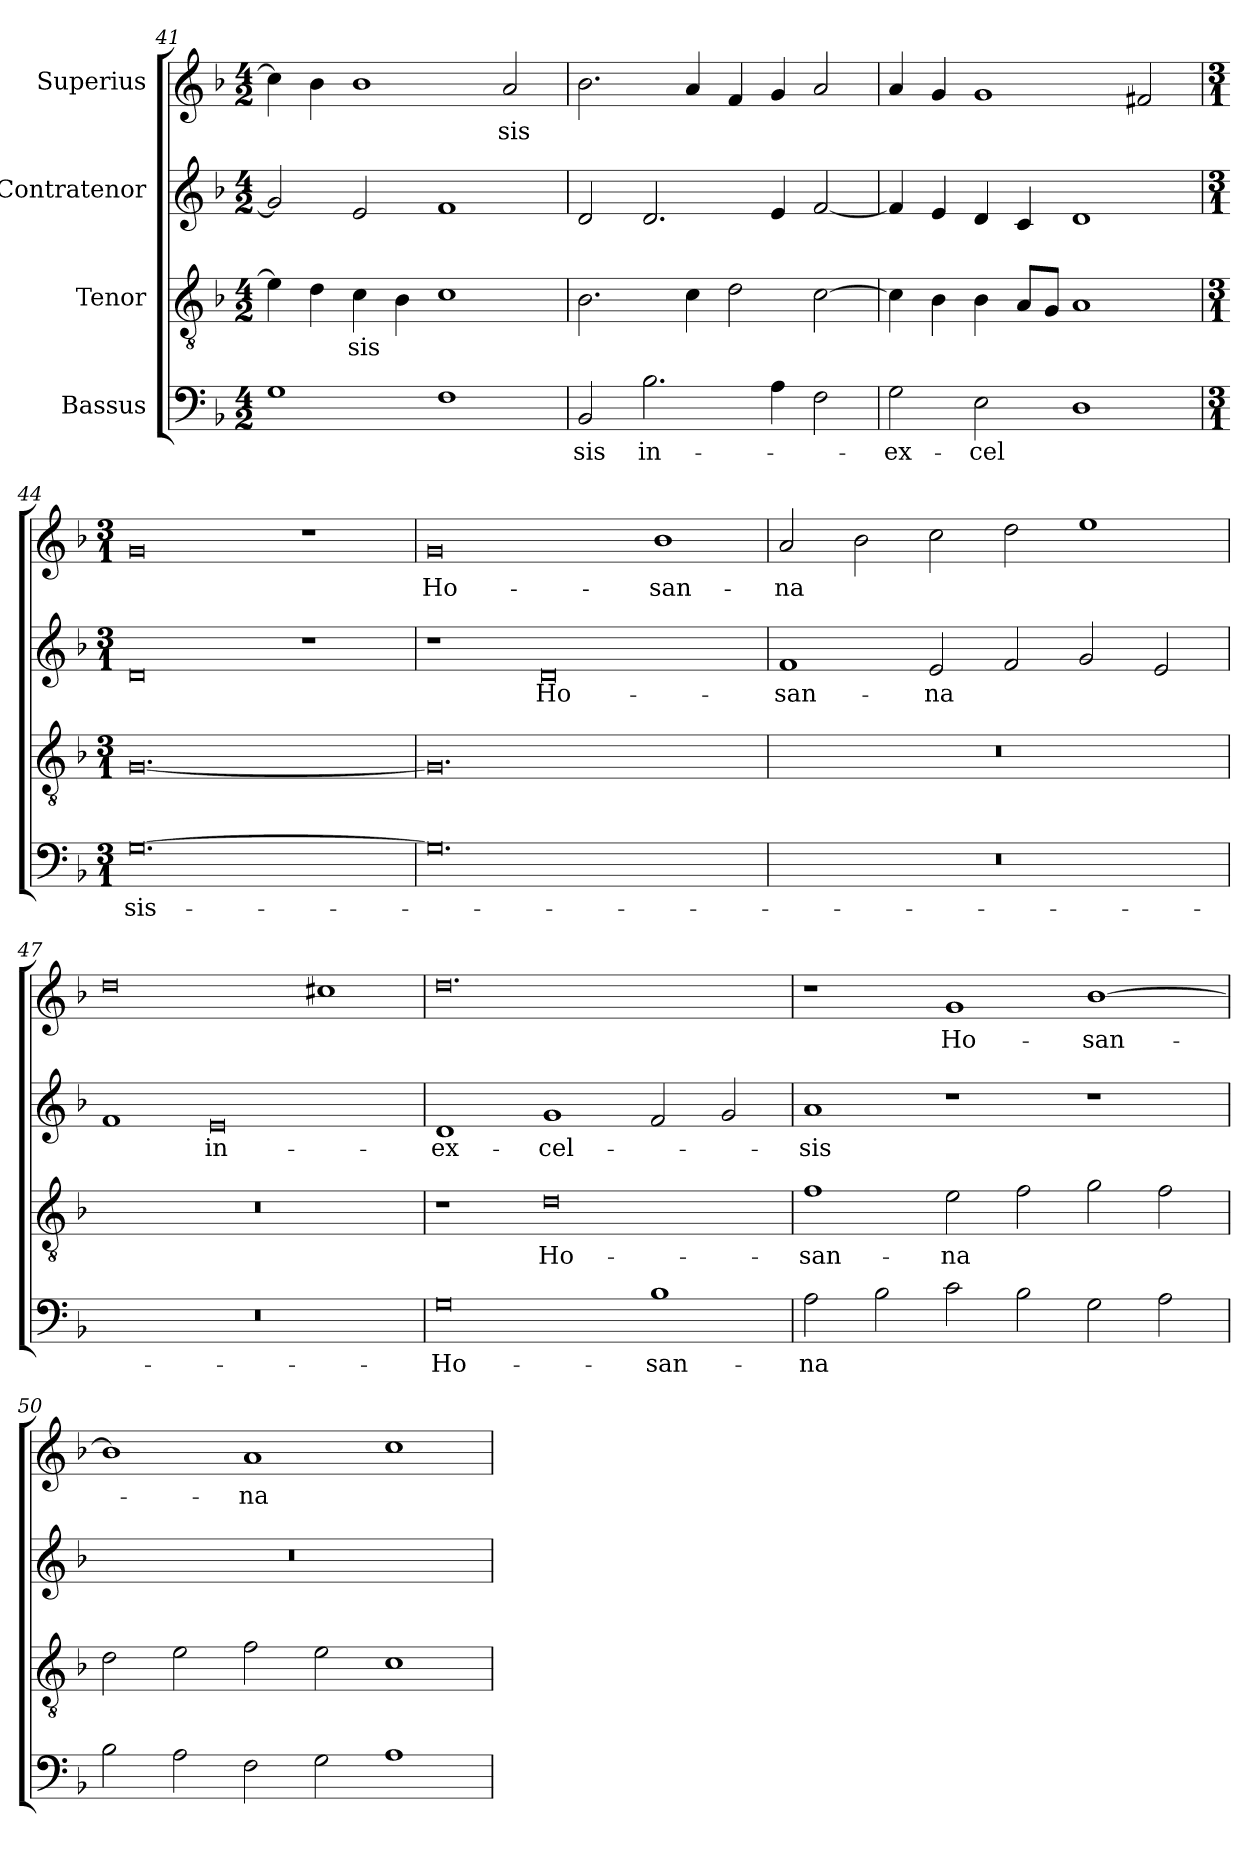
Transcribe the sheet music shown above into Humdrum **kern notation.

**kern	**text	**kern	**text	**kern	**text	**kern	**text
*part4	*part4	*part3	*part3	*part2	*part2	*part1	*part1
*staff4	*staff4	*staff3	*staff3	*staff2	*staff2	*staff1	*staff1
*I"Bassus	*	*I"Tenor	*	*I"Contratenor	*	*I"Superius	*
*clefF4	*	*clefGv2	*	*clefG2	*	*clefG2	*
*k[b-]	*	*k[b-]	*	*k[b-]	*	*k[b-]	*
*M4/2	*	*M4/2	*	*M4/2	*	*M4/2	*
=41	=41	=41	=41	=41	=41	=41	=41
1G\	.	4e\]	.	2g/]	.	4cc\]	.
.	.	4d\	.	.	.	4b-\	.
.	.	4c\	-sis	2e/	.	1b-\	.
.	.	4B-\	.	.	.	.	.
1F\	.	1c\	.	1f/	.	.	.
.	.	.	.	.	.	2a/	-sis
=42	=42	=42	=42	=42	=42	=42	=42
2BB-/	-sis	2.B-\	.	2d/	.	2.b-\	.
2.B-\	in-	.	.	2.d/	.	.	.
.	.	4c\	.	.	.	4a/	.
.	.	2d\	.	.	.	4f/	.
4A\	.	.	.	4e/	.	4g/	.
2F\	.	[2c\	.	[2f/	.	2a/	.
=43	=43	=43	=43	=43	=43	=43	=43
2G\	ex-	4c\]	.	4f/]	.	4a/	.
.	.	4B-\	.	4e/	.	4g/	.
2E\	-cel	4B-\	.	4d/	.	1g/	.
.	.	8A/L	.	4c/	.	.	.
.	.	8G/J	.	.	.	.	.
1D\	.	1A/	.	1d/	.	.	.
.	.	.	.	.	.	2f#X/	.
=44	=44	=44	=44	=44	=44	=44	=44
*M3/1	*	*M3/1	*	*M3/1	*	*M3/1	*
[0.G\	sis-	[0.G/	.	0d/	.	0g/	.
.	.	.	.	1r	.	1r	.
=45	=45	=45	=45	=45	=45	=45	=45
0.G\]	.	0.G/]	.	1r	.	0g/	Ho-
.	.	.	.	0d/	Ho-	.	.
.	.	.	.	.	.	1b-\	-san-
=46	=46	=46	=46	=46	=46	=46	=46
0.r	.	0.r	.	1f/	-san-	2a/	-na
.	.	.	.	.	.	2b-\	.
.	.	.	.	2e/	-na	2cc\	.
.	.	.	.	2f/	.	2dd\	.
.	.	.	.	2g/	.	1ee\	.
.	.	.	.	2e/	.	.	.
=47	=47	=47	=47	=47	=47	=47	=47
0.r	.	0.r	.	1f/	.	0dd\	.
.	.	.	.	0e/	in-	.	.
.	.	.	.	.	.	1cc#X\	.
=48	=48	=48	=48	=48	=48	=48	=48
0G\	Ho-	1r	.	1d/	ex-	0.dd\	.
.	.	0d\	Ho-	1g/	-cel-	.	.
1B-\	-san-	.	.	2f/	.	.	.
.	.	.	.	2g/	.	.	.
=49	=49	=49	=49	=49	=49	=49	=49
2A\	-na	1f\	-san-	1a/	-sis	1r	.
2B-\	.	.	.	.	.	.	.
2c\	.	2e\	-na	1r	.	1g/	Ho-
2B-\	.	2f\	.	.	.	.	.
2G\	.	2g\	.	1r	.	[1b-\	-san-
2A\	.	2f\	.	.	.	.	.
=50	=50	=50	=50	=50	=50	=50	=50
2B-\	.	2d\	.	0.r	.	1b-\]	.
2A\	.	2e\	.	.	.	.	.
2F\	.	2f\	.	.	.	1a/	-na
2G\	.	2e\	.	.	.	.	.
1A\	.	1c\	.	.	.	1cc\	.
=	=	=	=	=	=	=	=
*-	*-	*-	*-	*-	*-	*-	*-
